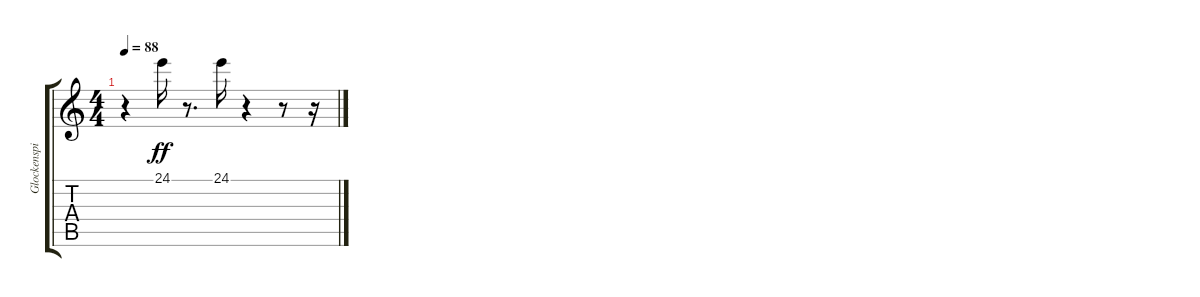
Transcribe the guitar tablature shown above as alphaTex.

\track ("Glockenspiel" "Glockenspi") {instrument glockenspiel}
\staff {score tabs}
\tuning (E4 B3 G3 D3 A2 E2) {hide}
\ts (4 4)
\tempo 88
\clef g2
\ks c
r.4{dy f} 24.1.16{dy ff} r.8{d} 24.1.16 r.4 r.8 r.16
